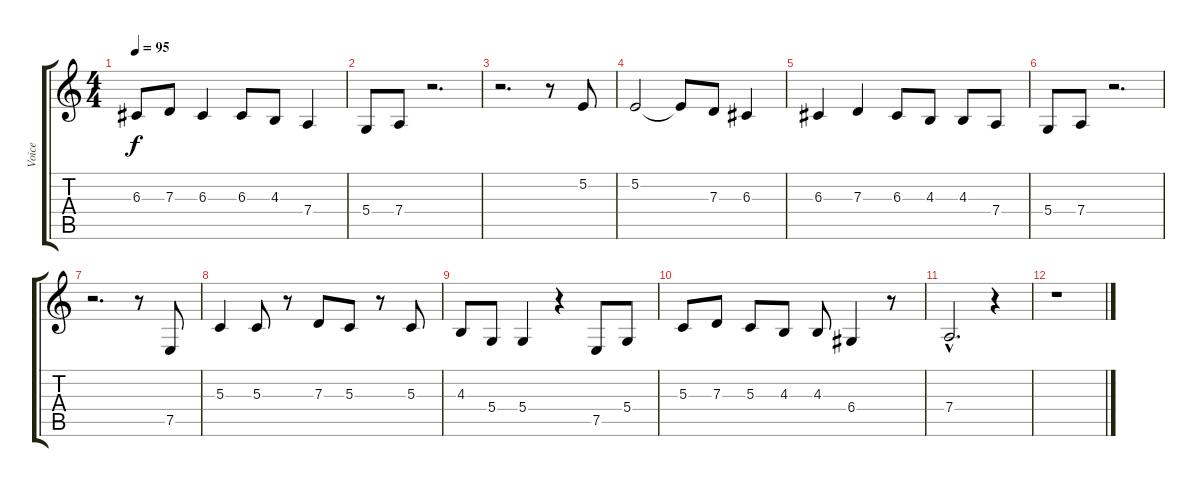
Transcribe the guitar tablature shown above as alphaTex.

\track ("Voice" "Voice") {instrument flute}
\staff {score tabs}
\tuning (E4 B3 G3 D3 A2 E2) {hide}
\ts (4 4)
\tempo 95
\clef g2
\ks c
6.3{t}.8{dy f} 7.3.8 6.3.4 6.3.8 4.3.8 7.4.4 |
5.4.8 7.4.8 r.2{d} |
r.2{d} r.8 5.2.8 |
5.2.2 5.2{t}.8 7.3.8 6.3.4 |
6.3.4 7.3.4 6.3.8 4.3.8 4.3.8 7.4.8 |
5.4.8 7.4.8 r.2{d} |
r.2{d} r.8 7.5.8 |
5.3.4 5.3.8 r.8 7.3.8 5.3.8 r.8 5.3.8 |
4.3.8 5.4.8 5.4.4 r.4 7.5.8 5.4.8 |
5.3.8 7.3.8 5.3.8 4.3.8 4.3.8 6.4.4 r.8 |
7.4{hac}.2{d} r.4 |
r.1
